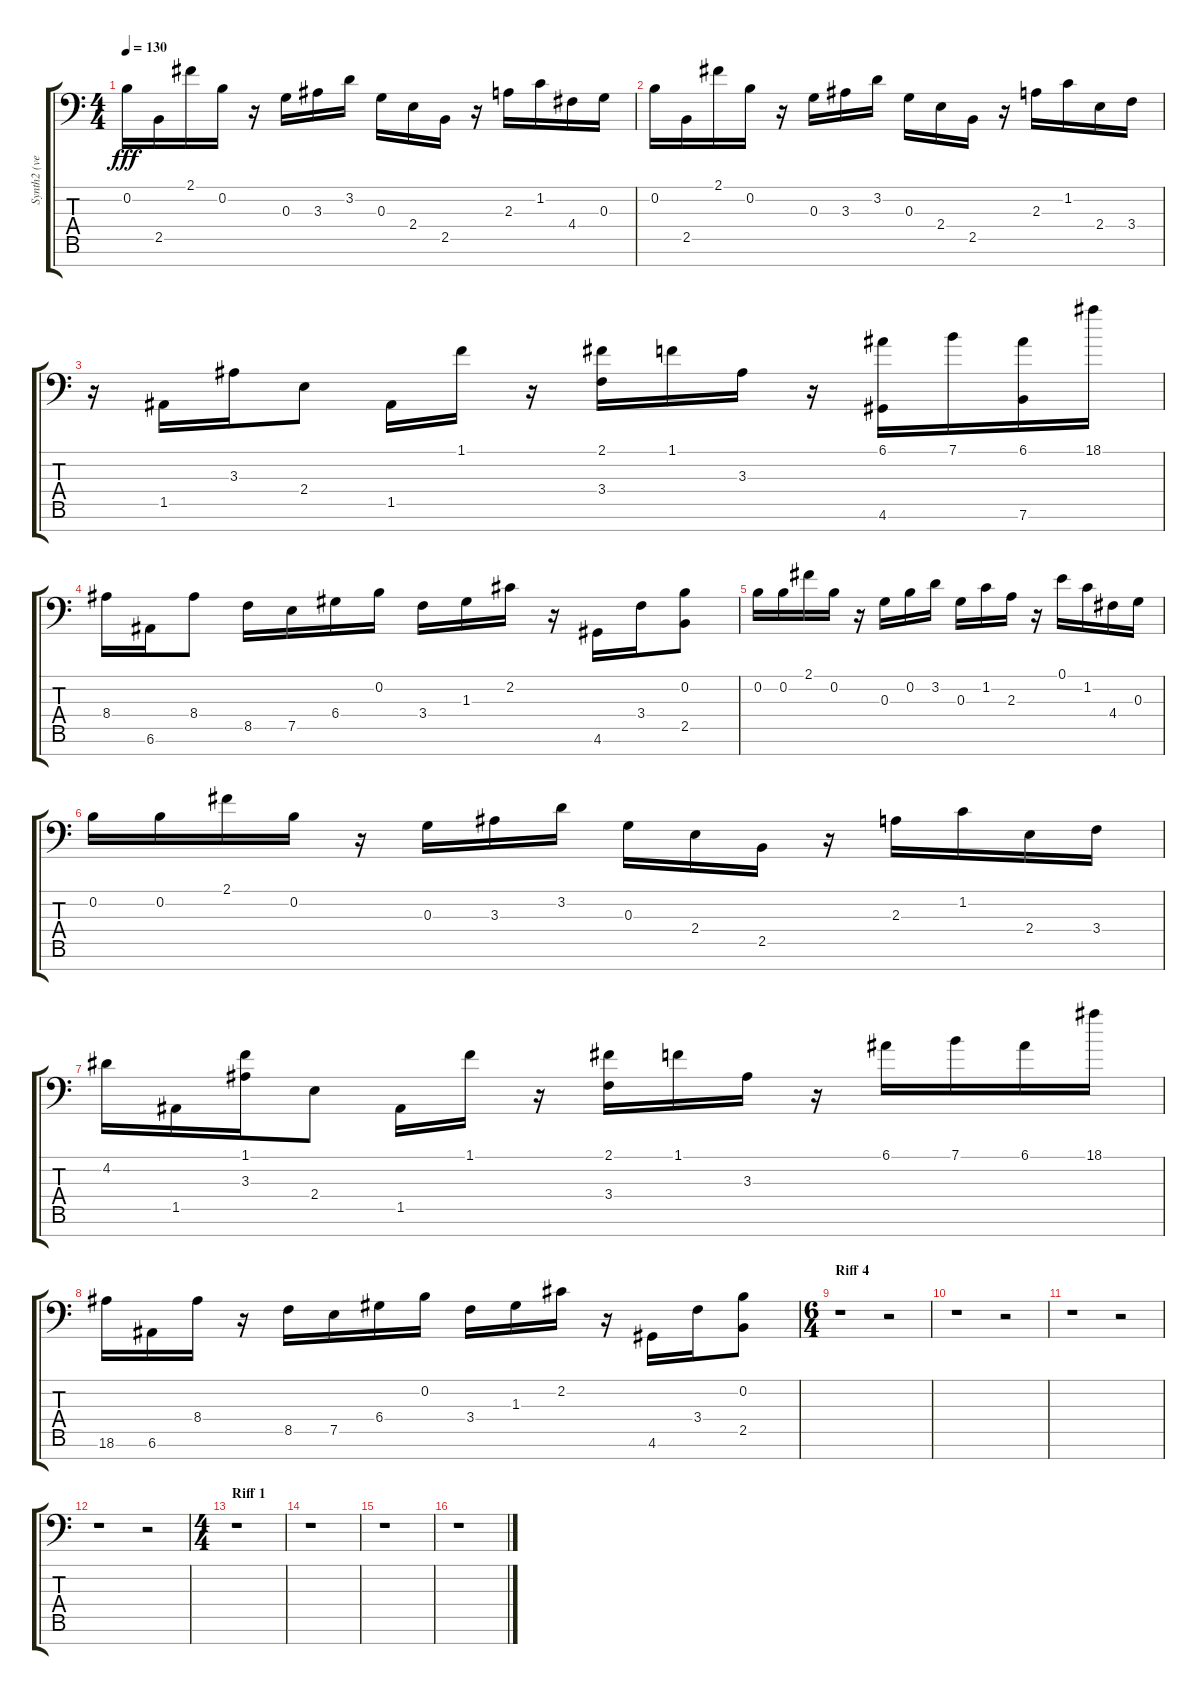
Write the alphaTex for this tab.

\track ("Synth2 (verse 1)" "Synth2 (ve") {instrument lead1square}
\staff {score tabs}
\tuning (E4 B3 G3 D3 A2 E2 C-1) {hide}
\ts (4 4)
\tempo 130
\clef f4
\ks c
0.2.16{dy fff} 2.5.16 2.1.16 0.2.16 r.16 0.3.16 3.3.16 3.2.16 0.3.16 2.4.16 2.5.16 r.16 2.3.16 1.2.16 4.4.16 0.3.16 |
0.2.16 2.5.16 2.1.16 0.2.16 r.16 0.3.16 3.3.16 3.2.16 0.3.16 2.4.16 2.5.16 r.16 2.3.16 1.2.16 2.4.16 3.4.16 |
r.16 1.5.16 3.3.16 2.4.8 1.5.16 1.1.16 r.16 (2.1 3.4).16 1.1.16 3.3.16 r.16 (6.1 4.6).16 7.1.16 (6.1 7.6).16 18.1.16 |
8.4.16 6.6.16 8.4.8 8.5.16 7.5.16 6.4.16 0.2.16 3.4.16 1.3.16 2.2.16 r.16 4.6.16 3.4.16 (0.2 2.5).8 |
0.2.16 0.2.16 2.1.16 0.2.16 r.16 0.3.16 0.2.16 3.2.16 0.3.16 1.2.16 2.3.16 r.16 0.1.16 1.2.16 4.4.16 0.3.16 |
0.2.16 0.2.16 2.1.16 0.2.16 r.16 0.3.16 3.3.16 3.2.16 0.3.16 2.4.16 2.5.16 r.16 2.3.16 1.2.16 2.4.16 3.4.16 |
4.2.16 1.5.16 (1.1 3.3).16 2.4.8 1.5.16 1.1.16 r.16 (2.1 3.4).16 1.1.16 3.3.16 r.16 6.1.16 7.1.16 6.1.16 18.1.16 |
18.6.16 6.6.16 8.4.16 r.16 8.5.16 7.5.16 6.4.16 0.2.16 3.4.16 1.3.16 2.2.16 r.16 4.6.16 3.4.16 (0.2 2.5).8 |
\ts (6 4)
\section ("" "Riff 4")
r.1 r.2 |
r.1 r.2 |
r.1 r.2 |
r.1 r.2 |
\ts (4 4)
\section ("" "Riff 1")
r.1 |
r.1 |
r.1 |
r.1
